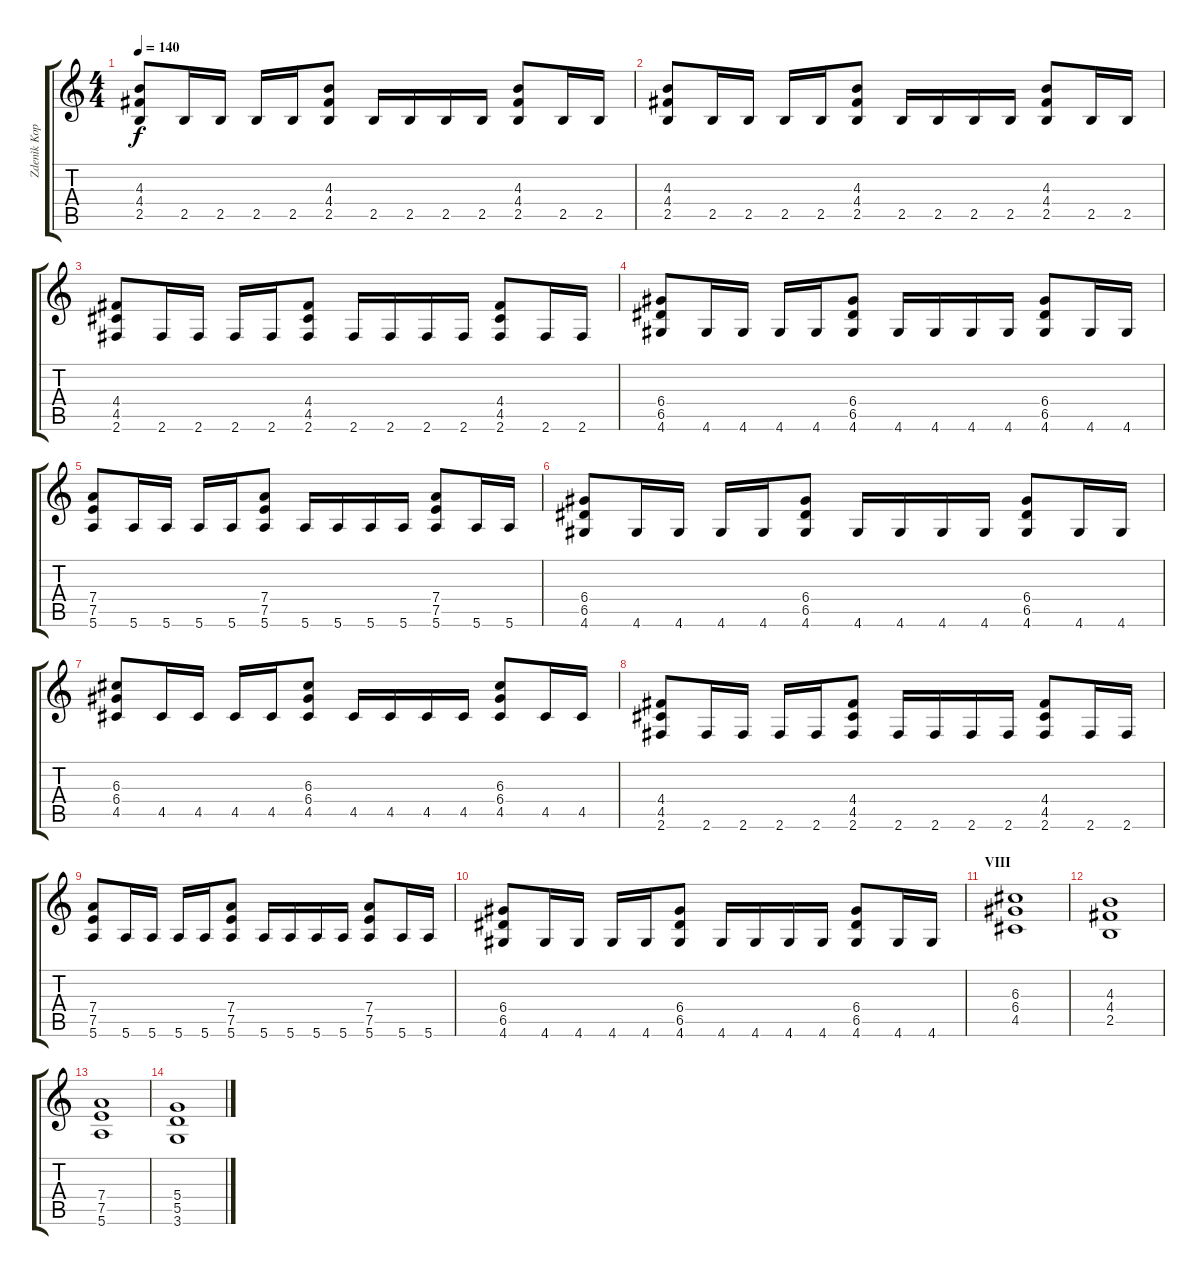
\track ("Zdenìk Kopeèek" "Zdenìk Kop") {instrument distortionguitar}
\staff {score tabs}
\tuning (E4 B3 G3 D3 A2 E2) {hide}
\ts (4 4)
\tempo 140
\clef g2
\ks c
(4.3 4.4 2.5).8{dy f} 2.5.16 2.5.16 2.5.16 2.5.16 (4.3 4.4 2.5).8 2.5.16 2.5.16 2.5.16 2.5.16 (4.3 4.4 2.5).8 2.5.16 2.5.16 |
(4.3 4.4 2.5).8 2.5.16 2.5.16 2.5.16 2.5.16 (4.3 4.4 2.5).8 2.5.16 2.5.16 2.5.16 2.5.16 (4.3 4.4 2.5).8 2.5.16 2.5.16 |
(4.4 4.5 2.6).8 2.6.16 2.6.16 2.6.16 2.6.16 (4.4 4.5 2.6).8 2.6.16 2.6.16 2.6.16 2.6.16 (4.4 4.5 2.6).8 2.6.16 2.6.16 |
(6.4 6.5 4.6).8 4.6.16 4.6.16 4.6.16 4.6.16 (6.4 6.5 4.6).8 4.6.16 4.6.16 4.6.16 4.6.16 (6.4 6.5 4.6).8 4.6.16 4.6.16 |
(7.4 7.5 5.6).8 5.6.16 5.6.16 5.6.16 5.6.16 (7.4 7.5 5.6).8 5.6.16 5.6.16 5.6.16 5.6.16 (7.4 7.5 5.6).8 5.6.16 5.6.16 |
(6.4 6.5 4.6).8 4.6.16 4.6.16 4.6.16 4.6.16 (6.4 6.5 4.6).8 4.6.16 4.6.16 4.6.16 4.6.16 (6.4 6.5 4.6).8 4.6.16 4.6.16 |
(6.3 6.4 4.5).8 4.5.16 4.5.16 4.5.16 4.5.16 (6.3 6.4 4.5).8 4.5.16 4.5.16 4.5.16 4.5.16 (6.3 6.4 4.5).8 4.5.16 4.5.16 |
(4.4 4.5 2.6).8 2.6.16 2.6.16 2.6.16 2.6.16 (4.4 4.5 2.6).8 2.6.16 2.6.16 2.6.16 2.6.16 (4.4 4.5 2.6).8 2.6.16 2.6.16 |
(7.4 7.5 5.6).8 5.6.16 5.6.16 5.6.16 5.6.16 (7.4 7.5 5.6).8 5.6.16 5.6.16 5.6.16 5.6.16 (7.4 7.5 5.6).8 5.6.16 5.6.16 |
(6.4 6.5 4.6).8 4.6.16 4.6.16 4.6.16 4.6.16 (6.4 6.5 4.6).8 4.6.16 4.6.16 4.6.16 4.6.16 (6.4 6.5 4.6).8 4.6.16 4.6.16 |
\section ("" "VIII")
(6.3 6.4 4.5).1 |
(4.3 4.4 2.5).1 |
(7.4 7.5 5.6).1 |
(5.4 5.5 3.6).1
